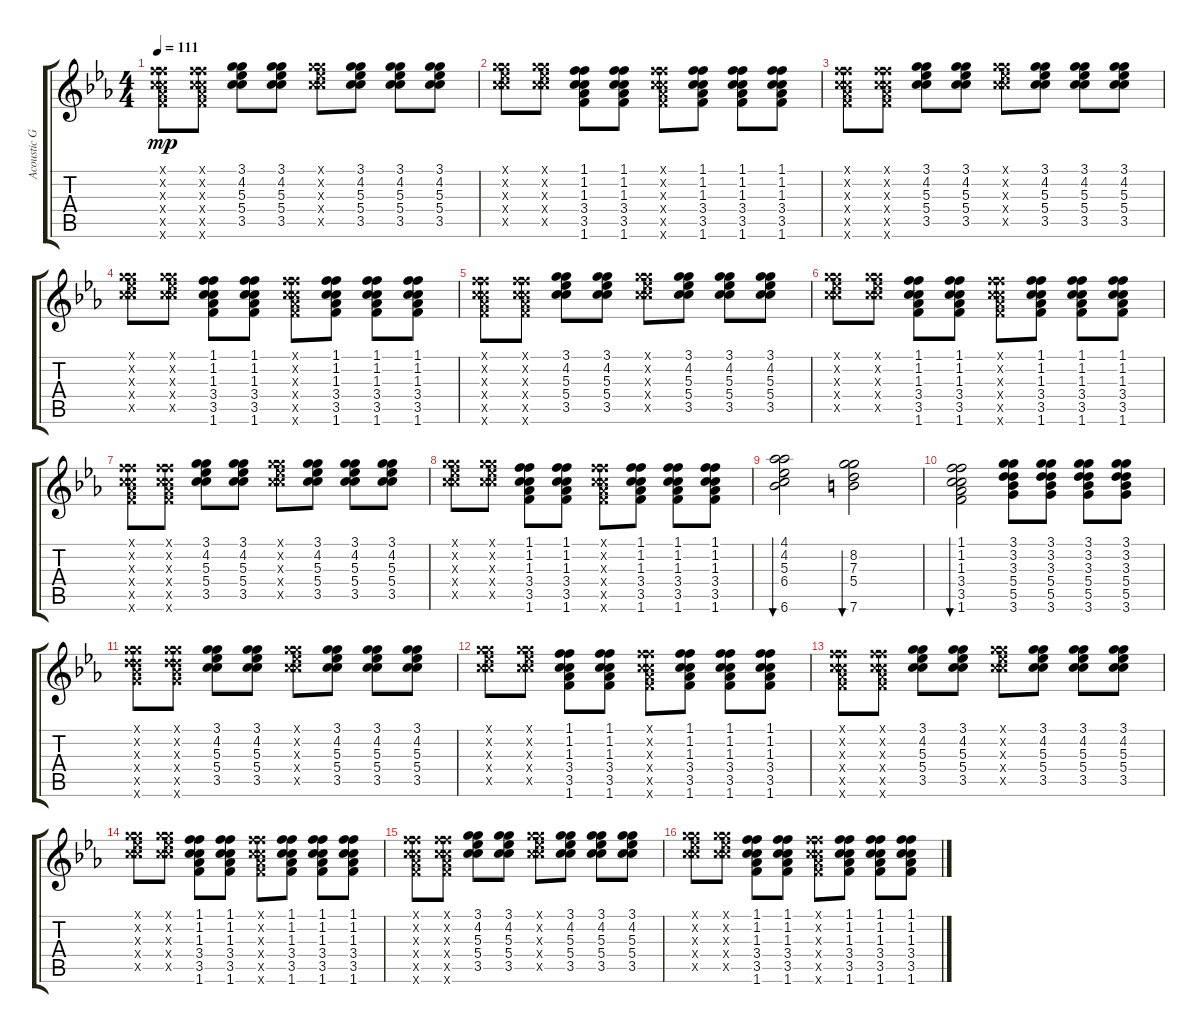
\track ("Acoustic Gtr.(Steel)" "Acoustic G") {instrument acousticguitarsteel}
\staff {score tabs}
\tuning (E4 B3 G3 D4 A3 E3) {hide}
\ts (4 4)
\tempo 111
\clef g2
\ks eb
(1.1{x} 1.2{x} 1.3{x} 3.4{x} 3.5{x} 1.6{x}).8{dy mp} (1.1{x} 1.2{x} 1.3{x} 3.4{x} 3.5{x} 1.6{x}).8 (3.1 4.2 5.3 5.4 3.5).8 (3.1 4.2 5.3 5.4 3.5).8 (3.1{x} 4.2{x} 5.3{x} 5.4{x} 3.5{x}).8 (3.1 4.2 5.3 5.4 3.5).8 (3.1 4.2 5.3 5.4 3.5).8 (3.1 4.2 5.3 5.4 3.5).8 |
(3.1{x} 4.2{x} 5.3{x} 5.4{x} 3.5{x}).8 (3.1{x} 4.2{x} 5.3{x} 5.4{x} 3.5{x}).8 (1.1 1.2 1.3 3.4 3.5 1.6).8 (1.1 1.2 1.3 3.4 3.5 1.6).8 (1.1{x} 1.2{x} 1.3{x} 3.4{x} 3.5{x} 1.6{x}).8 (1.1 1.2 1.3 3.4 3.5 1.6).8 (1.1 1.2 1.3 3.4 3.5 1.6).8 (1.1 1.2 1.3 3.4 3.5 1.6).8 |
(1.1{x} 1.2{x} 1.3{x} 3.4{x} 3.5{x} 1.6{x}).8 (1.1{x} 1.2{x} 1.3{x} 3.4{x} 3.5{x} 1.6{x}).8 (3.1 4.2 5.3 5.4 3.5).8 (3.1 4.2 5.3 5.4 3.5).8 (3.1{x} 4.2{x} 5.3{x} 5.4{x} 3.5{x}).8 (3.1 4.2 5.3 5.4 3.5).8 (3.1 4.2 5.3 5.4 3.5).8 (3.1 4.2 5.3 5.4 3.5).8 |
(3.1{x} 4.2{x} 5.3{x} 5.4{x} 3.5{x}).8 (3.1{x} 4.2{x} 5.3{x} 5.4{x} 3.5{x}).8 (1.1 1.2 1.3 3.4 3.5 1.6).8 (1.1 1.2 1.3 3.4 3.5 1.6).8 (1.1{x} 1.2{x} 1.3{x} 3.4{x} 3.5{x} 1.6{x}).8 (1.1 1.2 1.3 3.4 3.5 1.6).8 (1.1 1.2 1.3 3.4 3.5 1.6).8 (1.1 1.2 1.3 3.4 3.5 1.6).8 |
(1.1{x} 1.2{x} 1.3{x} 3.4{x} 3.5{x} 1.6{x}).8 (1.1{x} 1.2{x} 1.3{x} 3.4{x} 3.5{x} 1.6{x}).8 (3.1 4.2 5.3 5.4 3.5).8 (3.1 4.2 5.3 5.4 3.5).8 (3.1{x} 4.2{x} 5.3{x} 5.4{x} 3.5{x}).8 (3.1 4.2 5.3 5.4 3.5).8 (3.1 4.2 5.3 5.4 3.5).8 (3.1 4.2 5.3 5.4 3.5).8 |
(3.1{x} 4.2{x} 5.3{x} 5.4{x} 3.5{x}).8 (3.1{x} 4.2{x} 5.3{x} 5.4{x} 3.5{x}).8 (1.1 1.2 1.3 3.4 3.5 1.6).8 (1.1 1.2 1.3 3.4 3.5 1.6).8 (1.1{x} 1.2{x} 1.3{x} 3.4{x} 3.5{x} 1.6{x}).8 (1.1 1.2 1.3 3.4 3.5 1.6).8 (1.1 1.2 1.3 3.4 3.5 1.6).8 (1.1 1.2 1.3 3.4 3.5 1.6).8 |
(1.1{x} 1.2{x} 1.3{x} 3.4{x} 3.5{x} 1.6{x}).8 (1.1{x} 1.2{x} 1.3{x} 3.4{x} 3.5{x} 1.6{x}).8 (3.1 4.2 5.3 5.4 3.5).8 (3.1 4.2 5.3 5.4 3.5).8 (3.1{x} 4.2{x} 5.3{x} 5.4{x} 3.5{x}).8 (3.1 4.2 5.3 5.4 3.5).8 (3.1 4.2 5.3 5.4 3.5).8 (3.1 4.2 5.3 5.4 3.5).8 |
(3.1{x} 4.2{x} 5.3{x} 5.4{x} 3.5{x}).8 (3.1{x} 4.2{x} 5.3{x} 5.4{x} 3.5{x}).8 (1.1 1.2 1.3 3.4 3.5 1.6).8 (1.1 1.2 1.3 3.4 3.5 1.6).8 (1.1{x} 1.2{x} 1.3{x} 3.4{x} 3.5{x} 1.6{x}).8 (1.1 1.2 1.3 3.4 3.5 1.6).8 (1.1 1.2 1.3 3.4 3.5 1.6).8 (1.1 1.2 1.3 3.4 3.5 1.6).8 |
(4.1 4.2 5.3 6.4 6.6).2{bu 60} (8.2 7.3 5.4 7.6).2{bu 60} |
(1.1 1.2 1.3 3.4 3.5 1.6).2{bu 60} (3.1 3.2 3.3 5.4 5.5 3.6).8 (3.1 3.2 3.3 5.4 5.5 3.6).8 (3.1 3.2 3.3 5.4 5.5 3.6).8 (3.1 3.2 3.3 5.4 5.5 3.6).8 |
(3.1{x} 3.2{x} 3.3{x} 5.4{x} 5.5{x} 3.6{x}).8 (3.1{x} 3.2{x} 3.3{x} 5.4{x} 5.5{x} 3.6{x}).8 (3.1 4.2 5.3 5.4 3.5).8 (3.1 4.2 5.3 5.4 3.5).8 (3.1{x} 4.2{x} 5.3{x} 5.4{x} 3.5{x}).8 (3.1 4.2 5.3 5.4 3.5).8 (3.1 4.2 5.3 5.4 3.5).8 (3.1 4.2 5.3 5.4 3.5).8 |
(3.1{x} 4.2{x} 5.3{x} 5.4{x} 3.5{x}).8 (3.1{x} 4.2{x} 5.3{x} 5.4{x} 3.5{x}).8 (1.1 1.2 1.3 3.4 3.5 1.6).8 (1.1 1.2 1.3 3.4 3.5 1.6).8 (1.1{x} 1.2{x} 1.3{x} 3.4{x} 3.5{x} 1.6{x}).8 (1.1 1.2 1.3 3.4 3.5 1.6).8 (1.1 1.2 1.3 3.4 3.5 1.6).8 (1.1 1.2 1.3 3.4 3.5 1.6).8 |
(1.1{x} 1.2{x} 1.3{x} 3.4{x} 3.5{x} 1.6{x}).8 (1.1{x} 1.2{x} 1.3{x} 3.4{x} 3.5{x} 1.6{x}).8 (3.1 4.2 5.3 5.4 3.5).8 (3.1 4.2 5.3 5.4 3.5).8 (3.1{x} 4.2{x} 5.3{x} 5.4{x} 3.5{x}).8 (3.1 4.2 5.3 5.4 3.5).8 (3.1 4.2 5.3 5.4 3.5).8 (3.1 4.2 5.3 5.4 3.5).8 |
(3.1{x} 4.2{x} 5.3{x} 5.4{x} 3.5{x}).8 (3.1{x} 4.2{x} 5.3{x} 5.4{x} 3.5{x}).8 (1.1 1.2 1.3 3.4 3.5 1.6).8 (1.1 1.2 1.3 3.4 3.5 1.6).8 (1.1{x} 1.2{x} 1.3{x} 3.4{x} 3.5{x} 1.6{x}).8 (1.1 1.2 1.3 3.4 3.5 1.6).8 (1.1 1.2 1.3 3.4 3.5 1.6).8 (1.1 1.2 1.3 3.4 3.5 1.6).8 |
(1.1{x} 1.2{x} 1.3{x} 3.4{x} 3.5{x} 1.6{x}).8 (1.1{x} 1.2{x} 1.3{x} 3.4{x} 3.5{x} 1.6{x}).8 (3.1 4.2 5.3 5.4 3.5).8 (3.1 4.2 5.3 5.4 3.5).8 (3.1{x} 4.2{x} 5.3{x} 5.4{x} 3.5{x}).8 (3.1 4.2 5.3 5.4 3.5).8 (3.1 4.2 5.3 5.4 3.5).8 (3.1 4.2 5.3 5.4 3.5).8 |
(3.1{x} 4.2{x} 5.3{x} 5.4{x} 3.5{x}).8 (3.1{x} 4.2{x} 5.3{x} 5.4{x} 3.5{x}).8 (1.1 1.2 1.3 3.4 3.5 1.6).8 (1.1 1.2 1.3 3.4 3.5 1.6).8 (1.1{x} 1.2{x} 1.3{x} 3.4{x} 3.5{x} 1.6{x}).8 (1.1 1.2 1.3 3.4 3.5 1.6).8 (1.1 1.2 1.3 3.4 3.5 1.6).8 (1.1 1.2 1.3 3.4 3.5 1.6).8
